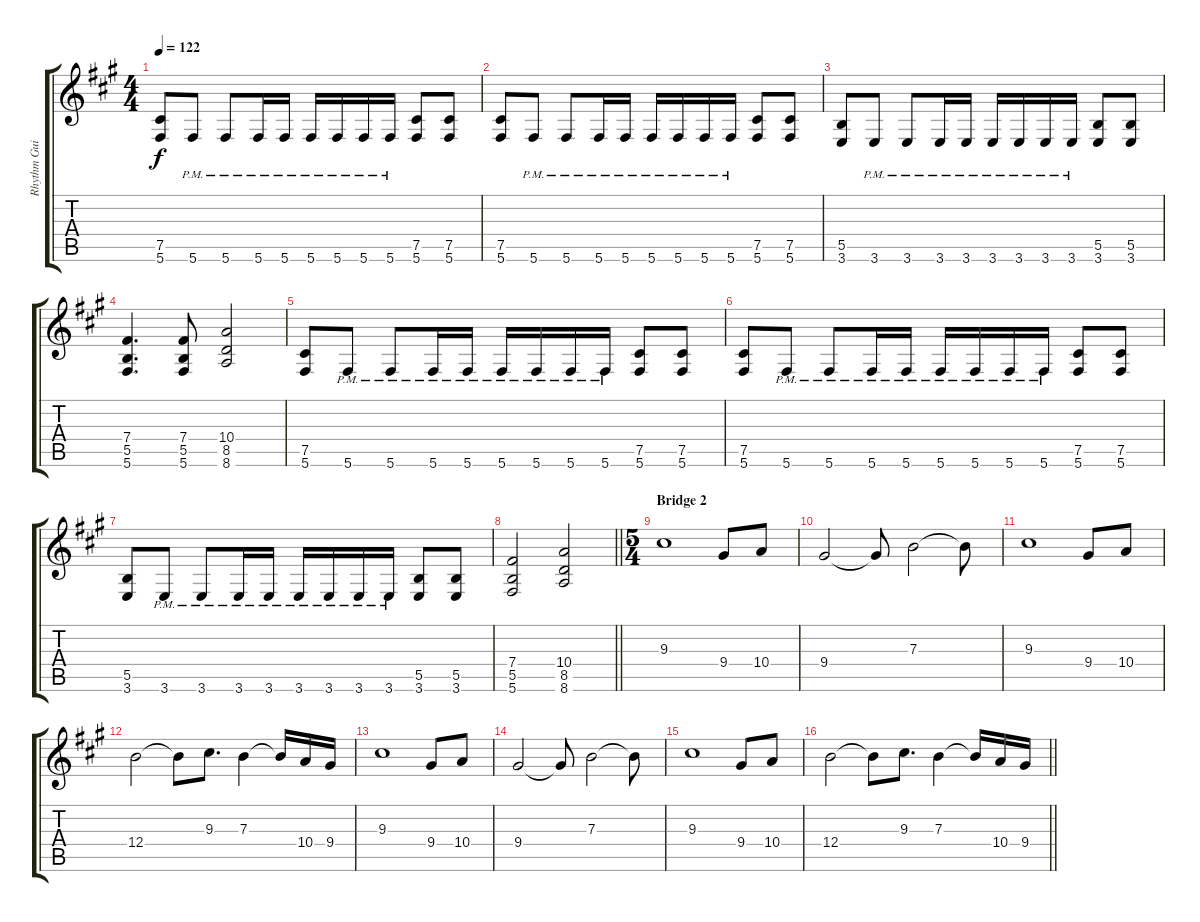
\track ("Rhythm Guitar" "Rhythm Gui") {instrument distortionguitar}
\staff {score tabs}
\tuning (Db4 Ab3 E3 B2 Gb2 Db2) {hide}
\ts (4 4)
\tempo 122
\clef g2
\ks f#minor
(7.5 5.6).8{dy f} 5.6{pm}.8 5.6{pm}.8 5.6{pm}.16 5.6{pm}.16 5.6{pm}.16 5.6{pm}.16 5.6{pm}.16 5.6{pm}.16 (7.5 5.6).8 (7.5 5.6).8 |
(7.5 5.6).8 5.6{pm}.8 5.6{pm}.8 5.6{pm}.16 5.6{pm}.16 5.6{pm}.16 5.6{pm}.16 5.6{pm}.16 5.6{pm}.16 (7.5 5.6).8 (7.5 5.6).8 |
(5.5 3.6).8 3.6{pm}.8 3.6{pm}.8 3.6{pm}.16 3.6{pm}.16 3.6{pm}.16 3.6{pm}.16 3.6{pm}.16 3.6{pm}.16 (5.5 3.6).8 (5.5 3.6).8 |
(7.4 5.5 5.6).4{d} (7.4 5.5 5.6).8 (10.4 8.5 8.6).2 |
(7.5 5.6).8 5.6{pm}.8 5.6{pm}.8 5.6{pm}.16 5.6{pm}.16 5.6{pm}.16 5.6{pm}.16 5.6{pm}.16 5.6{pm}.16 (7.5 5.6).8 (7.5 5.6).8 |
(7.5 5.6).8 5.6{pm}.8 5.6{pm}.8 5.6{pm}.16 5.6{pm}.16 5.6{pm}.16 5.6{pm}.16 5.6{pm}.16 5.6{pm}.16 (7.5 5.6).8 (7.5 5.6).8 |
(5.5 3.6).8 3.6{pm}.8 3.6{pm}.8 3.6{pm}.16 3.6{pm}.16 3.6{pm}.16 3.6{pm}.16 3.6{pm}.16 3.6{pm}.16 (5.5 3.6).8 (5.5 3.6).8 |
\barLineRight lightlight
(7.4 5.5 5.6).2 (10.4 8.5 8.6).2 |
\ts (5 4)
\section ("" "Bridge 2")
9.3.1 9.4.8 10.4.8 |
9.4.2 9.4{t}.8 7.3.2 7.3{t}.8 |
9.3.1 9.4.8 10.4.8 |
12.4.2 12.4{t}.8 9.3.8{d} 7.3.4 7.3{t}.16 10.4.16 9.4.16 |
9.3.1 9.4.8 10.4.8 |
9.4.2 9.4{t}.8 7.3.2 7.3{t}.8 |
9.3.1 9.4.8 10.4.8 |
\barLineRight lightlight
12.4.2 12.4{t}.8 9.3.8{d} 7.3.4 7.3{t}.16 10.4.16 9.4.16
